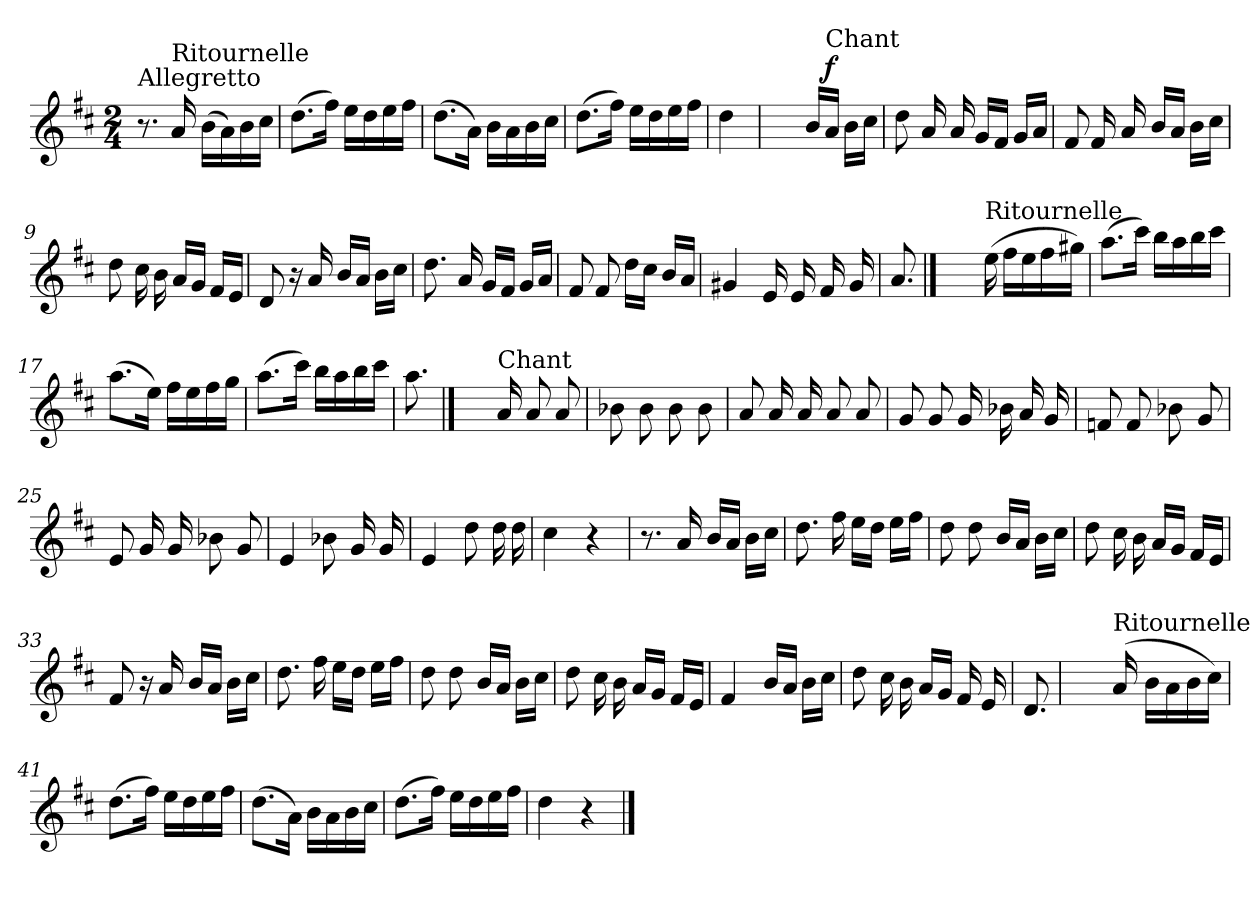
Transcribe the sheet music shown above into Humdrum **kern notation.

**kern	**dynam
*part1	*part1
*staff1	*staff1
*clefG2	*
*k[f#c#]	*
*D:	*
*M2/4	*
=1	=1
!LO:TX:a:t=Allegretto	!
8.r	.
!LO:TX:a:t=Ritournelle	!
16a/	.
(>16b\LL	.
16a\)	.
16b\	.
16cc#\JJ	.
=2	=2
(>8.dd\L	.
16ff#\Jk)	.
16ee\LL	.
16dd\	.
16ee\	.
16ff#\JJ	.
=3	=3
(>8.dd\L	.
16a\Jk)	.
16b\LL	.
16a\	.
16b\	.
16cc#\JJ	.
=4	=4
(>8.dd\L	.
16ff#\Jk)	.
16ee\LL	.
16dd\	.
16ee\	.
16ff#\JJ	.
=5	=5
4dd\	.
=6	=6
4ryy	.
16b/LL	.
!LO:TX:a:t=Chant	!
!	!LO:DY:a
16a/JJ	f
16b\LL	.
16cc#\JJ	.
!!LO:LB:g=z
=7	=7
8dd\	.
16a/	.
16a/	.
16g/LL	.
16f#/JJ	.
16g/LL	.
16a/JJ	.
=8	=8
8f#/	.
16f#/	.
16a/	.
16b/LL	.
16a/JJ	.
16b\LL	.
16cc#\JJ	.
=9	=9
8dd\	.
16cc#\	.
16b\	.
16a/LL	.
16g/JJ	.
16f#/LL	.
16e/JJ	.
=10	=10
8d/	.
16r	.
16a/	.
16b/LL	.
16a/JJ	.
16b\LL	.
16cc#\JJ	.
=11	=11
8.dd\	.
16a/	.
16g/LL	.
16f#/JJ	.
16g/LL	.
16a/JJ	.
=12	=12
8f#/	.
8f#/	.
16dd\LL	.
16cc#\JJ	.
16b/LL	.
16a/JJ	.
!!LO:LB:g=z
=13	=13
4g#X/	.
16e/	.
16e/	.
16f#/	.
16g#/	.
=14	=14
8.a/	.
==15	==15
16ryy	.
8ryy	.
!LO:TX:a:t=Ritournelle	!
(>16ee\	.
16ff#\LL	.
16ee\	.
16ff#\	.
16gg#X\JJ)	.
=16	=16
(>8.aa\L	.
16ccc#\Jk)	.
16bb\LL	.
16aa\	.
16bb\	.
16ccc#\JJ	.
=17	=17
(>8.aa\L	.
16ee\Jk)	.
16ff#\LL	.
16ee\	.
16ff#\	.
16gg\JJ	.
=18	=18
(>8.aa\L	.
16ccc#\Jk)	.
16bb\LL	.
16aa\	.
16bb\	.
16ccc#\JJ	.
!!LO:LB:g=z
=19	=19
8.aa\	.
==20	==20
8.ryy	.
!LO:TX:a:t=Chant	!
16a/	.
8a/	.
8a/	.
=21	=21
8b-X\	.
8b-\	.
8b-\	.
8b-\	.
=22	=22
8a/	.
16a/	.
16a/	.
8a/	.
8a/	.
=23	=23
8g/	.
8g/	.
16g/	.
16b-X\	.
16a/	.
16g/	.
=24	=24
8fn/	.
8f/	.
8b-X\	.
8g/	.
!!LO:LB:g=z
=25	=25
8e/	.
16g/	.
16g/	.
8b-X\	.
8g/	.
=26	=26
4e/	.
8b-X\	.
16g/	.
16g/	.
=27	=27
4e/	.
8dd\	.
16dd\	.
16dd\	.
=28	=28
4cc#\	.
4r	.
=29	=29
8.r	.
16a/	.
16b/LL	.
16a/JJ	.
16b\LL	.
16cc#\JJ	.
=30	=30
8.dd\	.
16ff#\	.
16ee\LL	.
16dd\JJ	.
16ee\LL	.
16ff#\JJ	.
=31	=31
8dd\	.
8dd\	.
16b/LL	.
16a/JJ	.
16b\LL	.
16cc#\JJ	.
!!LO:LB:g=z
=32	=32
8dd\	.
16cc#\	.
16b\	.
16a/LL	.
16g/JJ	.
16f#/LL	.
16e/JJ	.
=33	=33
8f#/	.
16r	.
16a/	.
16b/LL	.
16a/JJ	.
16b\LL	.
16cc#\JJ	.
=34	=34
8.dd\	.
16ff#\	.
16ee\LL	.
16dd\JJ	.
16ee\LL	.
16ff#\JJ	.
=35	=35
8dd\	.
8dd\	.
16b/LL	.
16a/JJ	.
16b\LL	.
16cc#\JJ	.
=36	=36
8dd\	.
16cc#\	.
16b\	.
16a/LL	.
16g/JJ	.
16f#/LL	.
16e/JJ	.
=37	=37
4f#/	.
16b/LL	.
16a/JJ	.
16b\LL	.
16cc#\JJ	.
!!LO:LB:g=z
=38	=38
8dd\	.
16cc#\	.
16b\	.
16a/LL	.
16g/JJ	.
16f#/	.
16e/	.
=39	=39
8.d/	.
=40	=40
16ryy	.
8ryy	.
!LO:TX:a:t=Ritournelle	!
(>16a/	.
16b\LL	.
16a\	.
16b\	.
16cc#\JJ)	.
=41	=41
(>8.dd\L	.
16ff#\Jk)	.
16ee\LL	.
16dd\	.
16ee\	.
16ff#\JJ	.
=42	=42
(>8.dd\L	.
16a\Jk)	.
16b\LL	.
16a\	.
16b\	.
16cc#\JJ	.
=43	=43
(>8.dd\L	.
16ff#\Jk)	.
16ee\LL	.
16dd\	.
16ee\	.
16ff#\JJ	.
=44	=44
4dd\	.
4r	.
==	==
*-	*-
